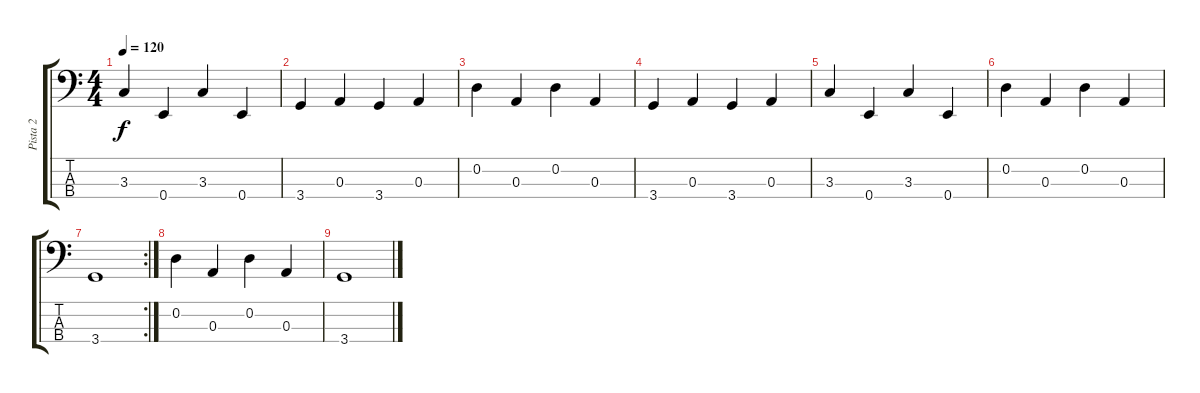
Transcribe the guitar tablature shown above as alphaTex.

\track ("Pista 2" "Pista 2") {instrument electricbassfinger}
\staff {score tabs}
\tuning (G2 D2 A1 E1) {hide}
\ts (4 4)
\tempo 120
\clef f4
\ks c
3.3.4{dy f} 0.4.4 3.3.4 0.4.4 |
3.4.4 0.3.4 3.4.4 0.3.4 |
0.2.4 0.3.4 0.2.4 0.3.4 |
3.4.4 0.3.4 3.4.4 0.3.4 |
3.3.4 0.4.4 3.3.4 0.4.4 |
0.2.4 0.3.4 0.2.4 0.3.4 |
\rc 2
3.4.1 |
0.2.4 0.3.4 0.2.4 0.3.4 |
3.4.1
